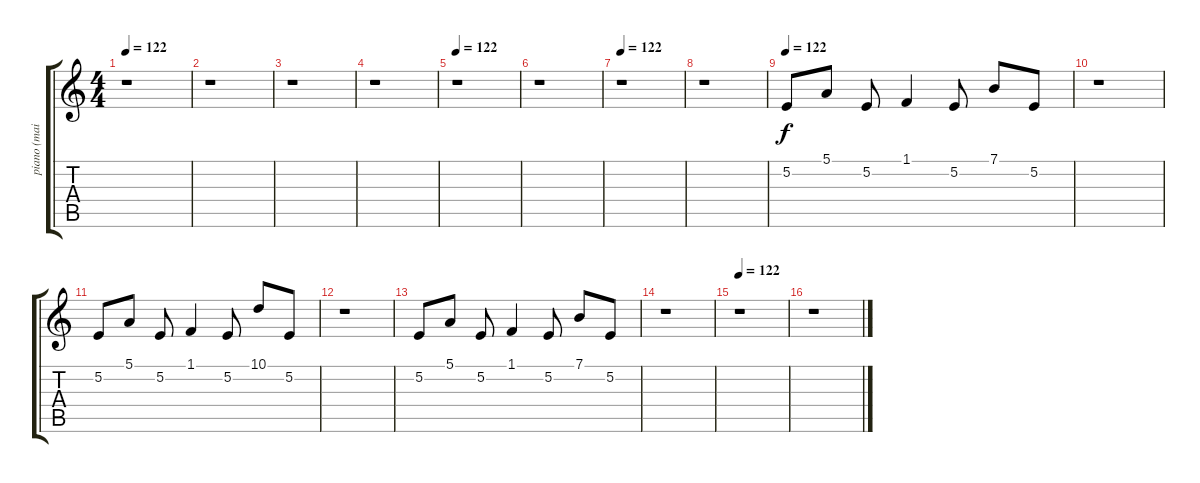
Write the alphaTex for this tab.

\track ("piano (main Droite)" "piano (mai") {instrument acousticgrandpiano}
\staff {score tabs}
\tuning (E4 B3 G3 D3 A2 E2) {hide}
\ts (4 4)
\tempo 122
\tempo 100
\tempo 122
\clef g2
\ks c
r.1{dy f instrument acousticgrandpiano} |
r.1 |
r.1 |
r.1 |
\tempo 122
r.1 |
r.1 |
\tempo 122
r.1 |
r.1 |
\tempo 122
5.2.8 5.1.8 5.2.8 1.1.4 5.2.8 7.1.8 5.2.8 |
r.1 |
5.2.8 5.1.8 5.2.8 1.1.4 5.2.8 10.1.8 5.2.8 |
r.1 |
5.2.8 5.1.8 5.2.8 1.1.4 5.2.8 7.1.8 5.2.8 |
r.1 |
\tempo 122
r.1 |
r.1
